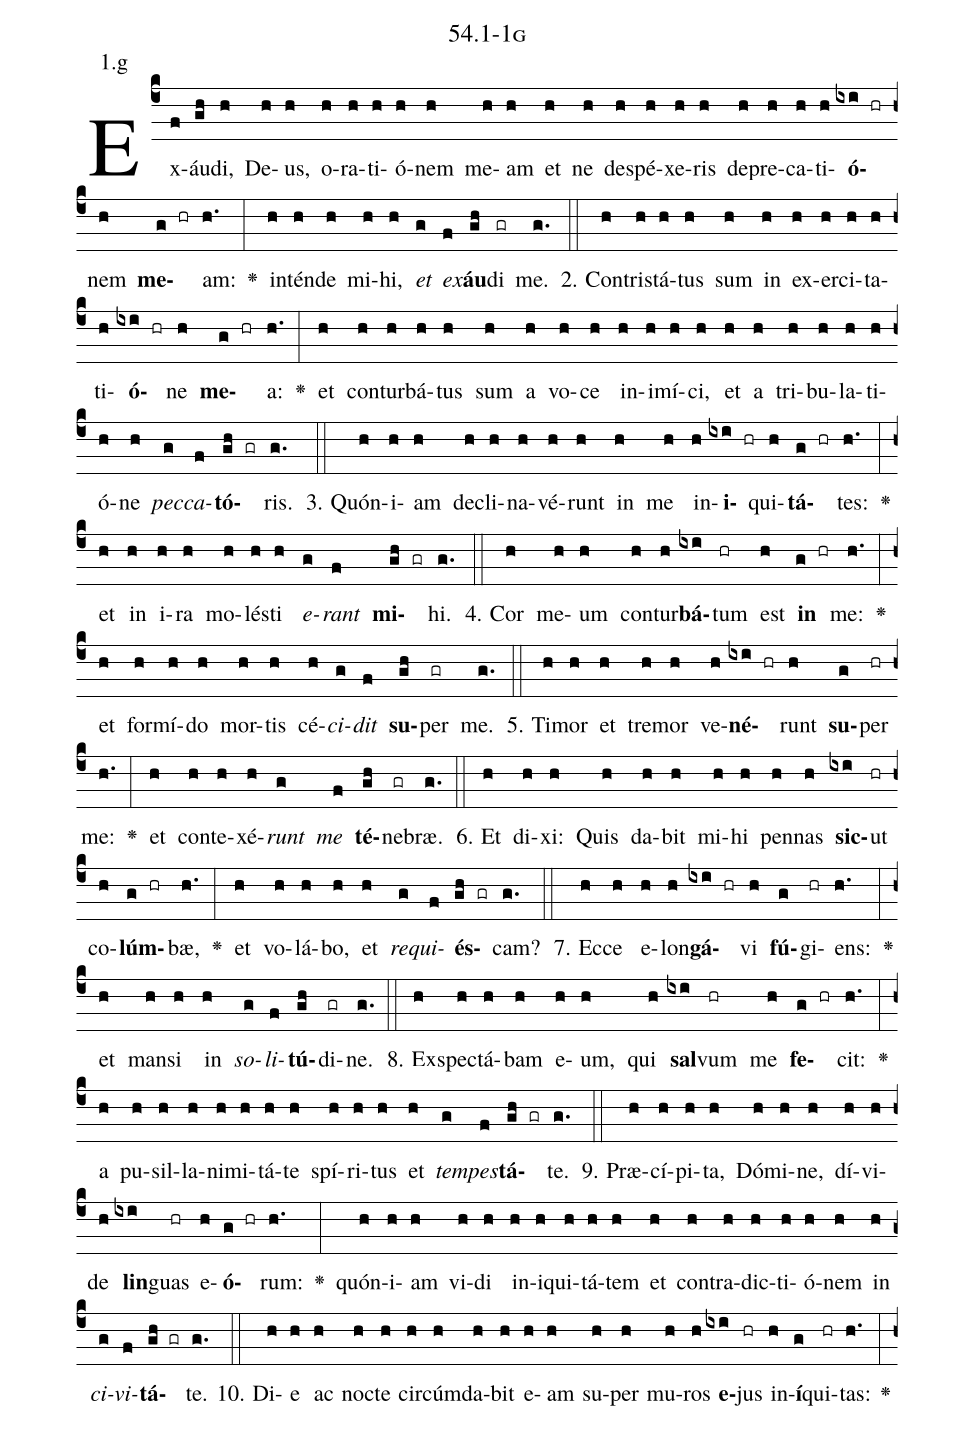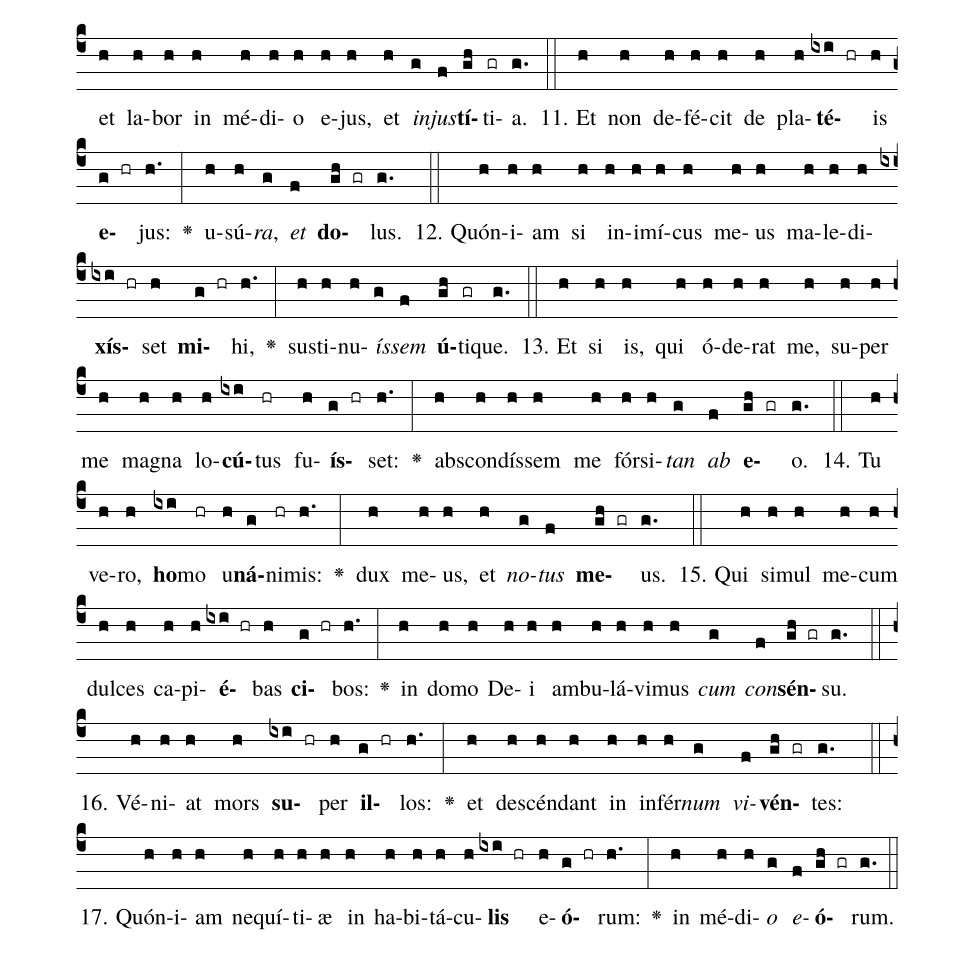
name: 54.1-1g;
annotation: 1.g;
%%
(c4)Ex(f)áu(gh)di,(h) De(h)us,(h) o(h)ra(h)ti(h)ó(h)nem(h) me(h)am(h) et(h) ne(h) de(h)spé(h)xe(h)ris(h) de(h)pre(h)ca(h)ti(h)<b>ó</b>(ixi hr)nem(h) <b>me</b>(g hr)am:(h.) <v>\greheightstar</v>(:) in(h)tén(h)de(h) mi(h)hi,(h) <i>et</i>(g) <i>ex</i>(f)<b>áu</b>(gh)di(gr) me.(g.) (::)
2. Con(h)tris(h)tá(h)tus(h) sum(h) in(h) ex(h)er(h)ci(h)ta(h)ti(h)<b>ó</b>(ixi hr)ne(h) <b>me</b>(g hr)a:(h.) <v>\greheightstar</v>(:) et(h) con(h)tur(h)bá(h)tus(h) sum(h) a(h) vo(h)ce(h) in(h)i(h)mí(h)ci,(h) et(h) a(h) tri(h)bu(h)la(h)ti(h)ó(h)ne(h) <i>pec</i>(g)<i>ca</i>(f)<b>tó</b>(gh gr)ris.(g.) (::)
3. Quón(h)i(h)am(h) de(h)cli(h)na(h)vé(h)runt(h) in(h) me(h) in(h)<b>i</b>(ixi hr)qui(h)<b>tá</b>(g hr)tes:(h.) <v>\greheightstar</v>(:) et(h) in(h) i(h)ra(h) mo(h)lés(h)ti(h) <i>e</i>(g)<i>rant</i>(f) <b>mi</b>(gh gr)hi.(g.) (::)
4. Cor(h) me(h)um(h) con(h)tur(h)<b>bá</b>(ixi)tum(hr) est(h) <b>in</b>(g hr) me:(h.) <v>\greheightstar</v>(:) et(h) for(h)mí(h)do(h) mor(h)tis(h) cé(h)<i>ci</i>(g)<i>dit</i>(f) <b>su</b>(gh)per(gr) me.(g.) (::)
5. Ti(h)mor(h) et(h) tre(h)mor(h) ve(h)<b>né</b>(ixi hr)runt(h) <b>su</b>(g)per(hr) me:(h.) <v>\greheightstar</v>(:) et(h) con(h)te(h)xé(h)<i>runt</i>(g) <i>me</i>(f) <b>té</b>(gh)ne(gr)bræ.(g.) (::)
6. Et(h) di(h)xi:(h) Quis(h) da(h)bit(h) mi(h)hi(h) pen(h)nas(h) <b>sic</b>(ixi)ut(hr) co(h)<b>lúm</b>(g hr)bæ,(h.) <v>\greheightstar</v>(:) et(h) vo(h)lá(h)bo,(h) et(h) <i>re</i>(g)<i>qui</i>(f)<b>és</b>(gh gr)cam?(g.) (::)
7. Ec(h)ce(h) e(h)lon(h)<b>gá</b>(ixi hr)vi(h) <b>fú</b>(g)gi(hr)ens:(h.) <v>\greheightstar</v>(:) et(h) man(h)si(h) in(h) <i>so</i>(g)<i>li</i>(f)<b>tú</b>(gh)di(gr)ne.(g.) (::)
8. Ex(h)spec(h)tá(h)bam(h) e(h)um,(h) qui(h) <b>sal</b>(ixi)vum(hr) me(h) <b>fe</b>(g hr)cit:(h.) <v>\greheightstar</v>(:) a(h) pu(h)sil(h)la(h)ni(h)mi(h)tá(h)te(h) spí(h)ri(h)tus(h) et(h) <i>tem</i>(g)<i>pes</i>(f)<b>tá</b>(gh gr)te.(g.) (::)
9. Præ(h)cí(h)pi(h)ta,(h) Dó(h)mi(h)ne,(h) dí(h)vi(h)de(h) <b>lin</b>(ixi)guas(hr) e(h)<b>ó</b>(g hr)rum:(h.) <v>\greheightstar</v>(:) quón(h)i(h)am(h) vi(h)di(h) in(h)i(h)qui(h)tá(h)tem(h) et(h) con(h)tra(h)dic(h)ti(h)ó(h)nem(h) in(h) <i>ci</i>(g)<i>vi</i>(f)<b>tá</b>(gh gr)te.(g.) (::)
10. Di(h)e(h) ac(h) noc(h)te(h) cir(h)cúm(h)da(h)bit(h) e(h)am(h) su(h)per(h) mu(h)ros(h) <b>e</b>(ixi)jus(hr) in(h)<b>í</b>(g)qui(hr)tas:(h.) <v>\greheightstar</v>(:) et(h) la(h)bor(h) in(h) mé(h)di(h)o(h) e(h)jus,(h) et(h) <i>in</i>(g)<i>jus</i>(f)<b>tí</b>(gh)ti(gr)a.(g.) (::)
11. Et(h) non(h) de(h)fé(h)cit(h) de(h) pla(h)<b>té</b>(ixi hr)is(h) <b>e</b>(g hr)jus:(h.) <v>\greheightstar</v>(:) u(h)sú(h)<i>ra</i>,(g) <i>et</i>(f) <b>do</b>(gh gr)lus.(g.) (::)
12. Quón(h)i(h)am(h) si(h) in(h)i(h)mí(h)cus(h) me(h)us(h) ma(h)le(h)di(h)<b>xís</b>(ixi hr)set(h) <b>mi</b>(g hr)hi,(h.) <v>\greheightstar</v>(:) sus(h)ti(h)nu(h)<i>ís</i>(g)<i>sem</i>(f) <b>ú</b>(gh)ti(gr)que.(g.) (::)
13. Et(h) si(h) is,(h) qui(h) ó(h)de(h)rat(h) me,(h) su(h)per(h) me(h) ma(h)gna(h) lo(h)<b>cú</b>(ixi)tus(hr) fu(h)<b>ís</b>(g hr)set:(h.) <v>\greheightstar</v>(:) abs(h)con(h)dís(h)sem(h) me(h) fór(h)si(h)<i>tan</i>(g) <i>ab</i>(f) <b>e</b>(gh gr)o.(g.) (::)
14. Tu(h) ve(h)ro,(h) <b>ho</b>(ixi)mo(hr) u(h)<b>ná</b>(g)ni(hr)mis:(h.) <v>\greheightstar</v>(:) dux(h) me(h)us,(h) et(h) <i>no</i>(g)<i>tus</i>(f) <b>me</b>(gh gr)us.(g.) (::)
15. Qui(h) si(h)mul(h) me(h)cum(h) dul(h)ces(h) ca(h)pi(h)<b>é</b>(ixi hr)bas(h) <b>ci</b>(g hr)bos:(h.) <v>\greheightstar</v>(:) in(h) do(h)mo(h) De(h)i(h) am(h)bu(h)lá(h)vi(h)mus(h) <i>cum</i>(g) <i>con</i>(f)<b>sén</b>(gh gr)su.(g.) (::)
16. Vé(h)ni(h)at(h) mors(h) <b>su</b>(ixi hr)per(h) <b>il</b>(g hr)los:(h.) <v>\greheightstar</v>(:) et(h) de(h)scén(h)dant(h) in(h) in(h)fér(h)<i>num</i>(g) <i>vi</i>(f)<b>vén</b>(gh gr)tes:(g.) (::)
17. Quón(h)i(h)am(h) ne(h)quí(h)ti(h)æ(h) in(h) ha(h)bi(h)tá(h)cu(h)<b>lis</b>(ixi hr) e(h)<b>ó</b>(g hr)rum:(h.) <v>\greheightstar</v>(:) in(h) mé(h)di(h)<i>o</i>(g) <i>e</i>(f)<b>ó</b>(gh gr)rum.(g.) (::)
